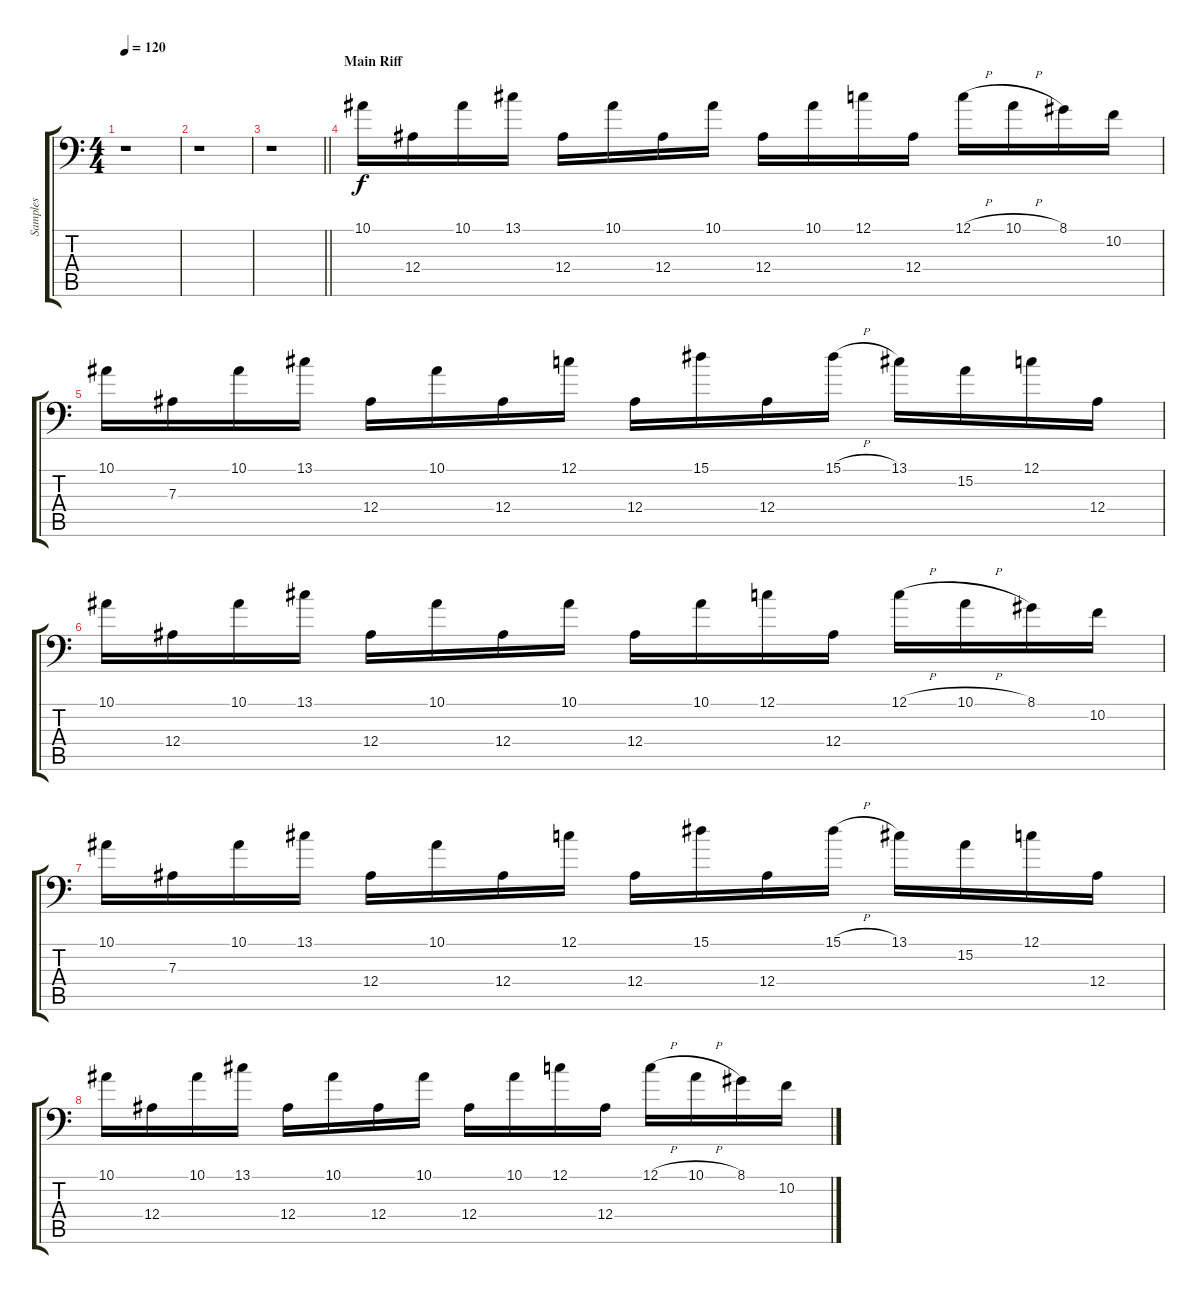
\track ("Samples" "Samples") {instrument trumpet}
\staff {score tabs}
\tuning (C4 G3 Eb3 Bb2 F2 Bb1) {hide}
\ts (4 4)
\tempo 120
\clef f4
\ks c
r.1{dy f} |
r.1 |
\barLineRight lightlight
r.1 |
\section ("" "Main Riff")
10.1.16{volume 11} 12.4.16 10.1.16 13.1.16 12.4.16 10.1.16 12.4.16 10.1.16 12.4.16 10.1.16 12.1.16 12.4.16 12.1{h}.16 10.1{h}.16 8.1.16 10.2.16 |
10.1.16 7.3.16 10.1.16 13.1.16 12.4.16 10.1.16 12.4.16 12.1.16 12.4.16 15.1.16 12.4.16 15.1{h}.16 13.1.16 15.2.16 12.1.16 12.4.16 |
10.1.16 12.4.16 10.1.16 13.1.16 12.4.16 10.1.16 12.4.16 10.1.16 12.4.16 10.1.16 12.1.16 12.4.16 12.1{h}.16 10.1{h}.16 8.1.16 10.2.16 |
10.1.16 7.3.16 10.1.16 13.1.16 12.4.16 10.1.16 12.4.16 12.1.16 12.4.16 15.1.16 12.4.16 15.1{h}.16 13.1.16 15.2.16 12.1.16 12.4.16 |
10.1.16 12.4.16 10.1.16 13.1.16 12.4.16 10.1.16 12.4.16 10.1.16 12.4.16 10.1.16 12.1.16 12.4.16 12.1{h}.16 10.1{h}.16 8.1.16 10.2.16
